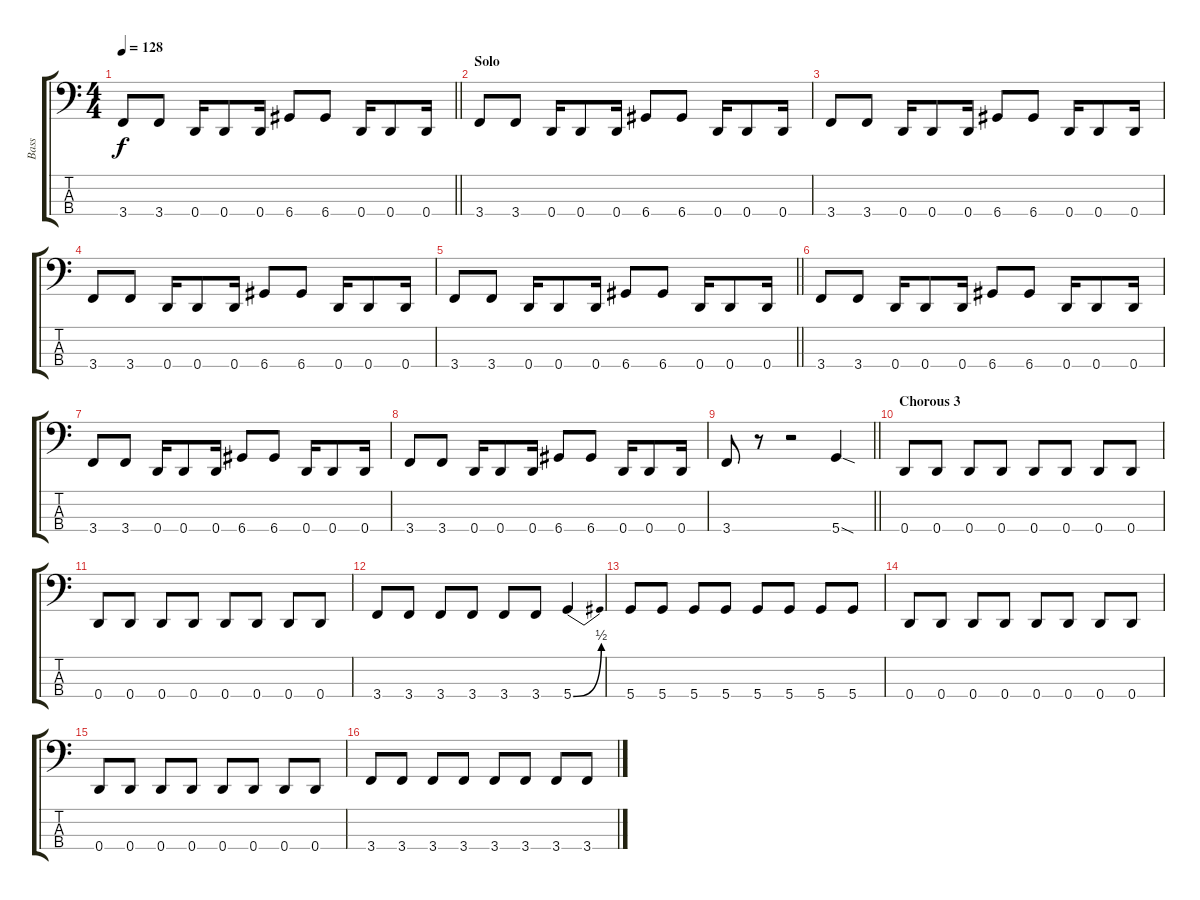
\track ("Bass" "Bass") {instrument electricbassfinger}
\staff {score tabs}
\tuning (G2 D2 A1 D1) {hide}
\ts (4 4)
\tempo 128
\clef f4
\barLineRight lightlight
\ks c
3.4.8{dy f} 3.4.8 0.4.16 0.4.8 0.4.16 6.4.8 6.4.8 0.4.16 0.4.8 0.4.16 |
\section ("" "Solo")
3.4.8 3.4.8 0.4.16 0.4.8 0.4.16 6.4.8 6.4.8 0.4.16 0.4.8 0.4.16 |
3.4.8 3.4.8 0.4.16 0.4.8 0.4.16 6.4.8 6.4.8 0.4.16 0.4.8 0.4.16 |
3.4.8 3.4.8 0.4.16 0.4.8 0.4.16 6.4.8 6.4.8 0.4.16 0.4.8 0.4.16 |
\barLineRight lightlight
3.4.8 3.4.8 0.4.16 0.4.8 0.4.16 6.4.8 6.4.8 0.4.16 0.4.8 0.4.16 |
3.4.8 3.4.8 0.4.16 0.4.8 0.4.16 6.4.8 6.4.8 0.4.16 0.4.8 0.4.16 |
3.4.8 3.4.8 0.4.16 0.4.8 0.4.16 6.4.8 6.4.8 0.4.16 0.4.8 0.4.16 |
3.4.8 3.4.8 0.4.16 0.4.8 0.4.16 6.4.8 6.4.8 0.4.16 0.4.8 0.4.16 |
\barLineRight lightlight
3.4.8 r.8 r.2 5.4{sod}.4 |
\section ("" "Chorous 3")
0.4.8 0.4.8 0.4.8 0.4.8 0.4.8 0.4.8 0.4.8 0.4.8 |
0.4.8 0.4.8 0.4.8 0.4.8 0.4.8 0.4.8 0.4.8 0.4.8 |
3.4.8 3.4.8 3.4.8 3.4.8 3.4.8 3.4.8 5.4{be (bend 0 0 60 2)}.4 |
5.4.8 5.4.8 5.4.8 5.4.8 5.4.8 5.4.8 5.4.8 5.4.8 |
0.4.8 0.4.8 0.4.8 0.4.8 0.4.8 0.4.8 0.4.8 0.4.8 |
0.4.8 0.4.8 0.4.8 0.4.8 0.4.8 0.4.8 0.4.8 0.4.8 |
3.4.8 3.4.8 3.4.8 3.4.8 3.4.8 3.4.8 3.4.8 3.4.8
